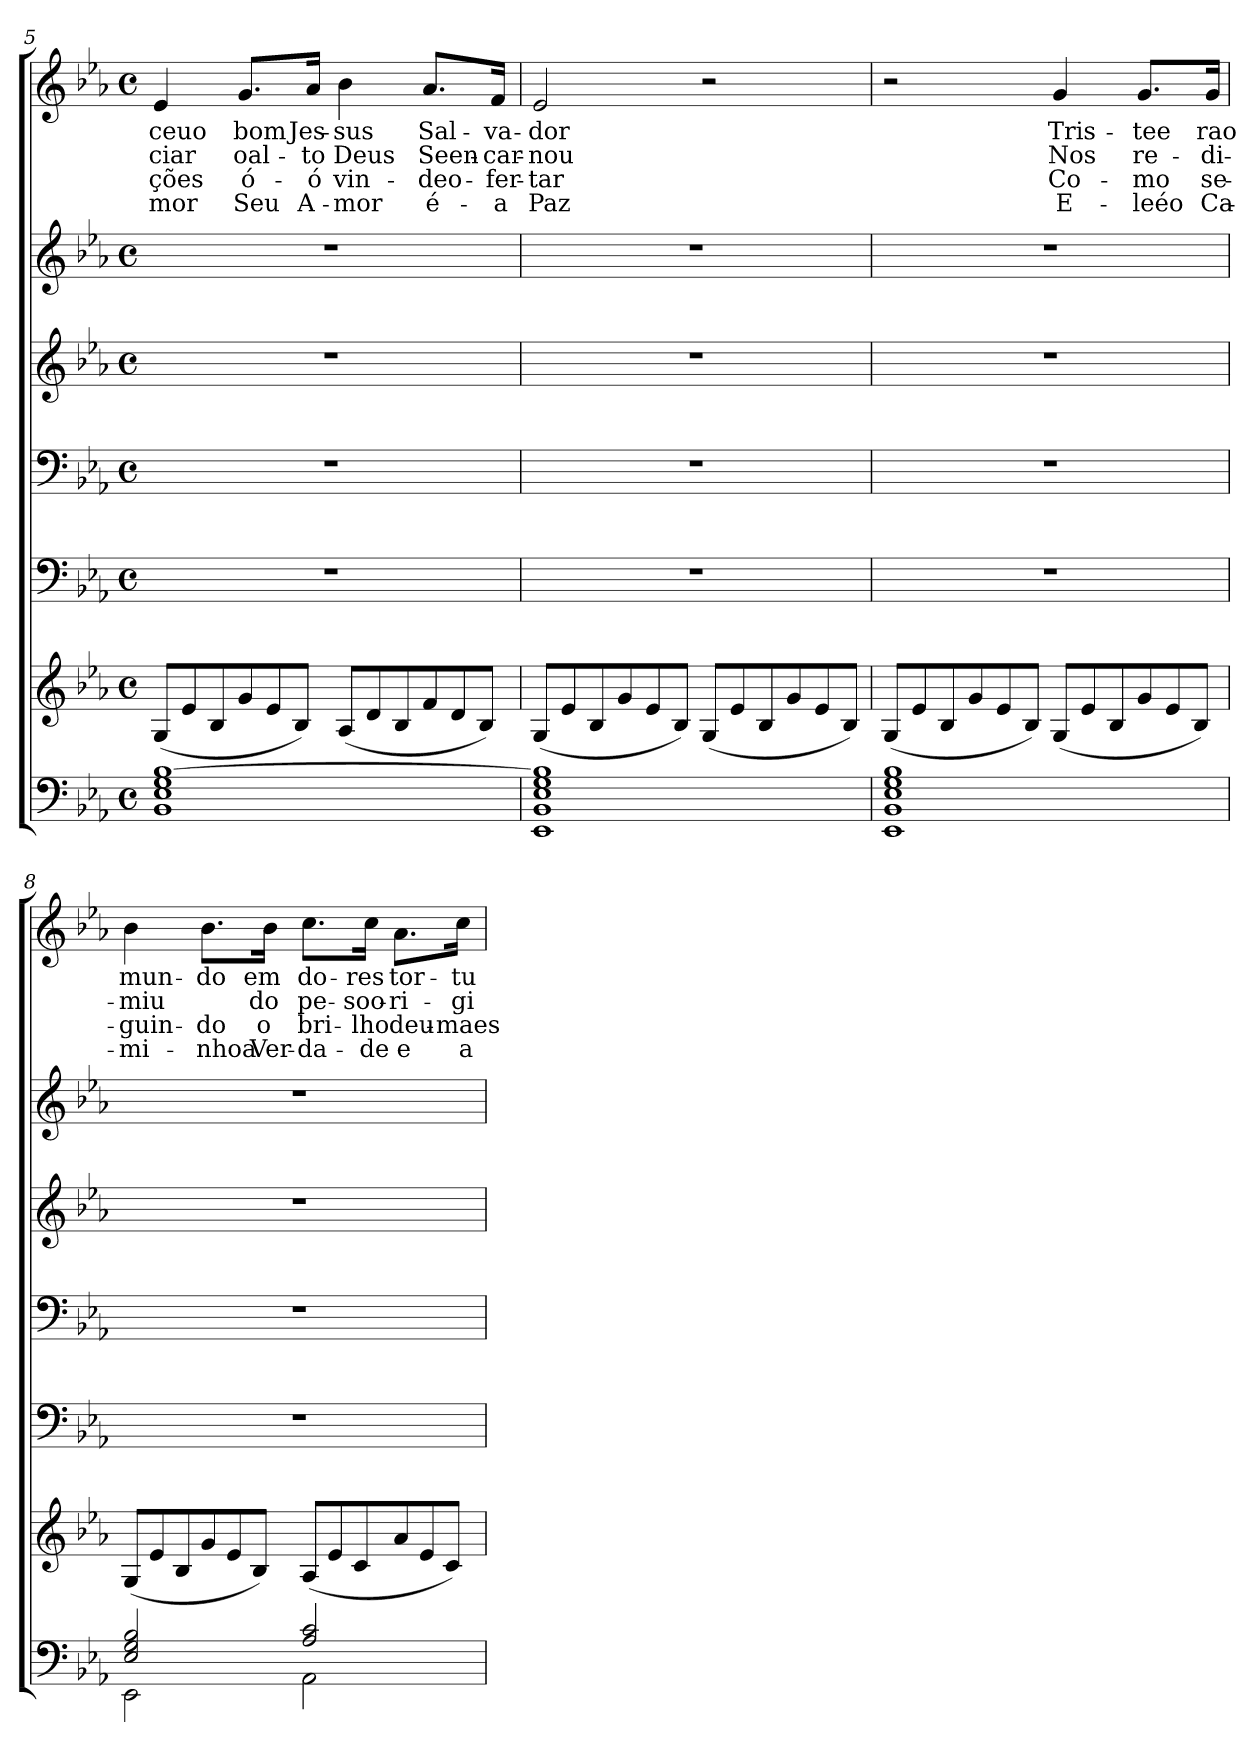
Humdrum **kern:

**kern	**kern	**kern	**kern	**kern	**kern	**kern	**text	**text	**text	**text
*part6	*part6	*part5	*part4	*part3	*part2	*part1	*part1	*part1	*part1	*part1
*staff7	*staff6	*staff5	*staff4	*staff3	*staff2	*staff1	*staff1	*staff1	*staff1	*staff1
!!LO:LB:g=z
*clefF4	*clefG2	*clefF4	*clefF4	*clefG2	*clefG2	*clefG2	*	*	*	*
*k[b-e-a-]	*k[b-e-a-]	*k[b-e-a-]	*k[b-e-a-]	*k[b-e-a-]	*k[b-e-a-]	*k[b-e-a-]	*	*	*	*
*E-:	*E-:	*E-:	*E-:	*E-:	*E-:	*E-:	*	*	*	*
*M4/4	*M4/4	*M4/4	*M4/4	*M4/4	*M4/4	*M4/4	*	*	*	*
*met(c)	*met(c)	*met(c)	*met(c)	*met(c)	*met(c)	*met(c)	*	*	*	*
*	*Xtuplet	*	*	*	*	*	*	*	*	*
=5	=5	=5	=5	=5	=5	=5	=5	=5	=5	=5
1BB- 1E- 1G [1B-	(12G/L	1r	1r	1r	1r	4e-/	-ceuo	-ciar	-ções	-mor
.	12e-/	.	.	.	.	.	.	.	.	.
.	12B-/	.	.	.	.	.	.	.	.	.
.	12g/	.	.	.	.	8.g/L	bom	oal-	ó-	Seu
.	12e-/	.	.	.	.	.	.	.	.	.
.	12B-/J)	.	.	.	.	.	.	.	.	.
.	.	.	.	.	.	16a-/Jk	Jes-	-to	-ó	A-
.	(12A-/L	.	.	.	.	4b-\	-sus	Deus	vin-	-mor
.	12d/	.	.	.	.	.	.	.	.	.
.	12B-/	.	.	.	.	.	.	.	.	.
.	12f/	.	.	.	.	8.a-/L	Sal-	Seen-	-deo-	é-
.	12d/	.	.	.	.	.	.	.	.	.
.	12B-/J)	.	.	.	.	.	.	.	.	.
.	.	.	.	.	.	16f/Jk	-va-	-car-	-fer-	-a
=6	=6	=6	=6	=6	=6	=6	=6	=6	=6	=6
1EE- 1BB- 1E- 1G 1B-]	(12G/L	1r	1r	1r	1r	2e-/	-dor	-nou	-tar	Paz
.	12e-/	.	.	.	.	.	.	.	.	.
.	12B-/	.	.	.	.	.	.	.	.	.
.	12g/	.	.	.	.	.	.	.	.	.
.	12e-/	.	.	.	.	.	.	.	.	.
.	12B-/J)	.	.	.	.	.	.	.	.	.
.	(12G/L	.	.	.	.	2r	.	.	.	.
.	12e-/	.	.	.	.	.	.	.	.	.
.	12B-/	.	.	.	.	.	.	.	.	.
.	12g/	.	.	.	.	.	.	.	.	.
.	12e-/	.	.	.	.	.	.	.	.	.
.	12B-/J)	.	.	.	.	.	.	.	.	.
=7	=7	=7	=7	=7	=7	=7	=7	=7	=7	=7
1EE- 1BB- 1E- 1G 1B-	(12G/L	1r	1r	1r	1r	2r	.	.	.	.
.	12e-/	.	.	.	.	.	.	.	.	.
.	12B-/	.	.	.	.	.	.	.	.	.
.	12g/	.	.	.	.	.	.	.	.	.
.	12e-/	.	.	.	.	.	.	.	.	.
.	12B-/J)	.	.	.	.	.	.	.	.	.
.	(12G/L	.	.	.	.	4g/	Tris-	Nos	Co-	E-
.	12e-/	.	.	.	.	.	.	.	.	.
.	12B-/	.	.	.	.	.	.	.	.	.
.	12g/	.	.	.	.	8.g/L	-tee	re-	-mo	-leéo
.	12e-/	.	.	.	.	.	.	.	.	.
.	12B-/J)	.	.	.	.	.	.	.	.	.
.	.	.	.	.	.	16g/Jk	rao	-di-	se-	Ca-
=8	=8	=8	=8	=8	=8	=8	=8	=8	=8	=8
*^	*	*	*	*	*	*	*	*	*	*
2E-/ 2G/ 2B-/	2EE-\	(12G/L	1r	1r	1r	1r	4b-\	mun-	-miu	-guin-	-mi-
.	.	12e-/	.	.	.	.	.	.	.	.	.
.	.	12B-/	.	.	.	.	.	.	.	.	.
.	.	12g/	.	.	.	.	8.b-\L	-do	.	-do	-nhoa
.	.	12e-/	.	.	.	.	.	.	.	.	.
.	.	12B-/J)	.	.	.	.	.	.	.	.	.
.	.	.	.	.	.	.	16b-\Jk	em	do	o	Ver-
2A-/ 2c/	2AA-\	(12A-/L	.	.	.	.	8.cc\L	do-	pe-	bri-	-da-
.	.	12e-/	.	.	.	.	.	.	.	.	.
.	.	12c/	.	.	.	.	.	.	.	.	.
.	.	.	.	.	.	.	16cc\Jk	-res	-soo-	-lho	-de
.	.	12a-/	.	.	.	.	8.a-\L	tor-	-ri-	deu-	e
.	.	12e-/	.	.	.	.	.	.	.	.	.
.	.	12c/J)	.	.	.	.	.	.	.	.	.
.	.	.	.	.	.	.	16cc\Jk	-tu-	-gi-	-maes-	a
*v	*v	*	*	*	*	*	*	*	*	*	*
=	=	=	=	=	=	=	=	=	=	=
*-	*-	*-	*-	*-	*-	*-	*-	*-	*-	*-
